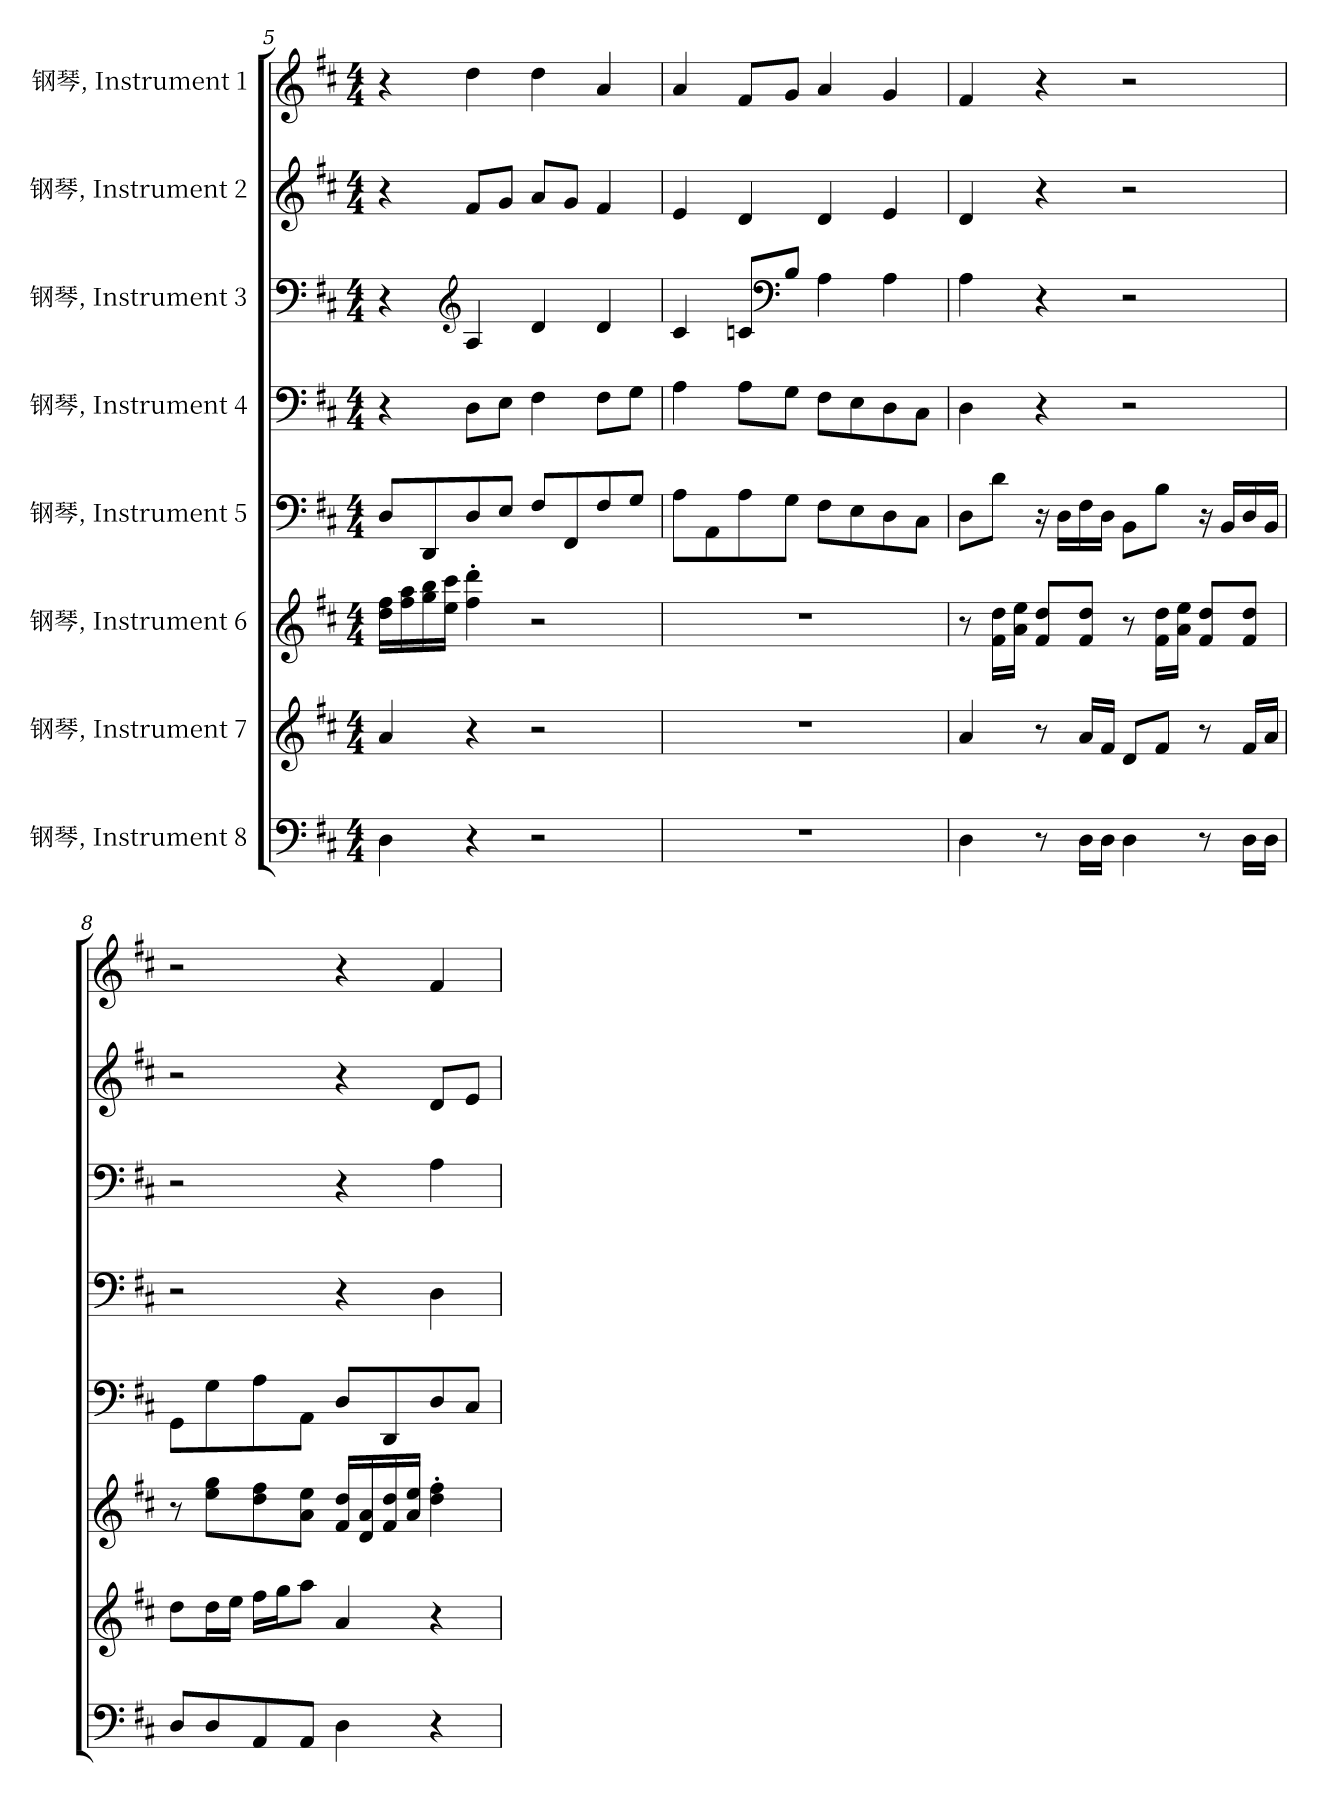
**kern	**kern	**kern	**kern	**kern	**kern	**kern	**kern
*part8	*part7	*part6	*part5	*part4	*part3	*part2	*part1
*staff8	*staff7	*staff6	*staff5	*staff4	*staff3	*staff2	*staff1
*I"钢琴, Instrument 8	*I"钢琴, Instrument 7	*I"钢琴, Instrument 6	*I"钢琴, Instrument 5	*I"钢琴, Instrument 4	*I"钢琴, Instrument 3	*I"钢琴, Instrument 2	*I"钢琴, Instrument 1
*clefF4	*clefG2	*clefG2	*clefF4	*clefF4	*clefF4	*clefG2	*clefG2
*k[f#c#]	*k[f#c#]	*k[f#c#]	*k[f#c#]	*k[f#c#]	*k[f#c#]	*k[f#c#]	*k[f#c#]
*M4/4	*M4/4	*M4/4	*M4/4	*M4/4	*M4/4	*M4/4	*M4/4
=5	=5	=5	=5	=5	=5	=5	=5
4D\	4a/	16dd\ 16ff#\LL	8D/L	4r	4r	4r	4r
.	.	16ff#\ 16aa\	.	.	.	.	.
.	.	16gg\ 16bb\	8DD/	.	.	.	.
.	.	16ee\ 16ccc#\JJ	.	.	.	.	.
*	*	*	*	*	*clefG2	*	*
4r	4r	4ff#\' 4ddd\'	8D/	8D\L	4A/	8f#/L	4dd\
.	.	.	8E/J	8E\J	.	8g/J	.
2r	2r	2r	8F#/L	4F#\	4d/	8a/L	4dd\
.	.	.	8FF#/	.	.	8g/J	.
.	.	.	8F#/	8F#\L	4d/	4f#/	4a/
.	.	.	8G/J	8G\J	.	.	.
=6	=6	=6	=6	=6	=6	=6	=6
1r	1r	1r	8A\L	4A\	4c#/	4e/	4a/
.	.	.	8AA\	.	.	.	.
.	.	.	8A\	8A\L	8cn/L	4d/	8f#/L
*	*	*	*	*	*clefF4	*	*
.	.	.	8G\J	8G\J	8B/J	.	8g/J
.	.	.	8F#\L	8F#\L	4A\	4d/	4a/
.	.	.	8E\	8E\	.	.	.
.	.	.	8D\	8D\	4A\	4e/	4g/
.	.	.	8C#\J	8C#\J	.	.	.
!!LO:PB:g=z
=7	=7	=7	=7	=7	=7	=7	=7
4D\	4a/	8r	8D\L	4D\	4A\	4d/	4f#/
.	.	16f#\ 16dd\LL	8d\J	.	.	.	.
.	.	16a\ 16ee\JJ	.	.	.	.	.
8r	8r	8f#/ 8dd/L	16r	4r	4r	4r	4r
.	.	.	16D\LL	.	.	.	.
16D\LL	16a/LL	8f#/ 8dd/J	16F#\	.	.	.	.
16D\JJ	16f#/JJ	.	16D\JJ	.	.	.	.
4D\	8d/L	8r	8BB\L	2r	2r	2r	2r
.	8f#/J	16f#\ 16dd\LL	8B\J	.	.	.	.
.	.	16a\ 16ee\JJ	.	.	.	.	.
8r	8r	8f#/ 8dd/L	16r	.	.	.	.
.	.	.	16BB/LL	.	.	.	.
16D\LL	16f#/LL	8f#/ 8dd/J	16D/	.	.	.	.
16D\JJ	16a/JJ	.	16BB/JJ	.	.	.	.
=8	=8	=8	=8	=8	=8	=8	=8
8D/L	8dd\L	8r	8GG\L	2r	2r	2r	2r
8D/	16dd\L	8ee\ 8gg\L	8G\	.	.	.	.
.	16ee\JJ	.	.	.	.	.	.
8AA/	16ff#\LL	8dd\ 8ff#\	8A\	.	.	.	.
.	16gg\J	.	.	.	.	.	.
8AA/J	8aa\J	8a\ 8ee\J	8AA\J	.	.	.	.
4D\	4a/	16f#/ 16dd/LL	8D/L	4r	4r	4r	4r
.	.	16d/ 16a/	.	.	.	.	.
.	.	16f#/ 16dd/	8DD/	.	.	.	.
.	.	16a/ 16ee/JJ	.	.	.	.	.
4r	4r	4dd\' 4ff#\'	8D/	4D\	4A\	8d/L	4f#/
.	.	.	8C#/J	.	.	8e/J	.
=	=	=	=	=	=	=	=
*-	*-	*-	*-	*-	*-	*-	*-
